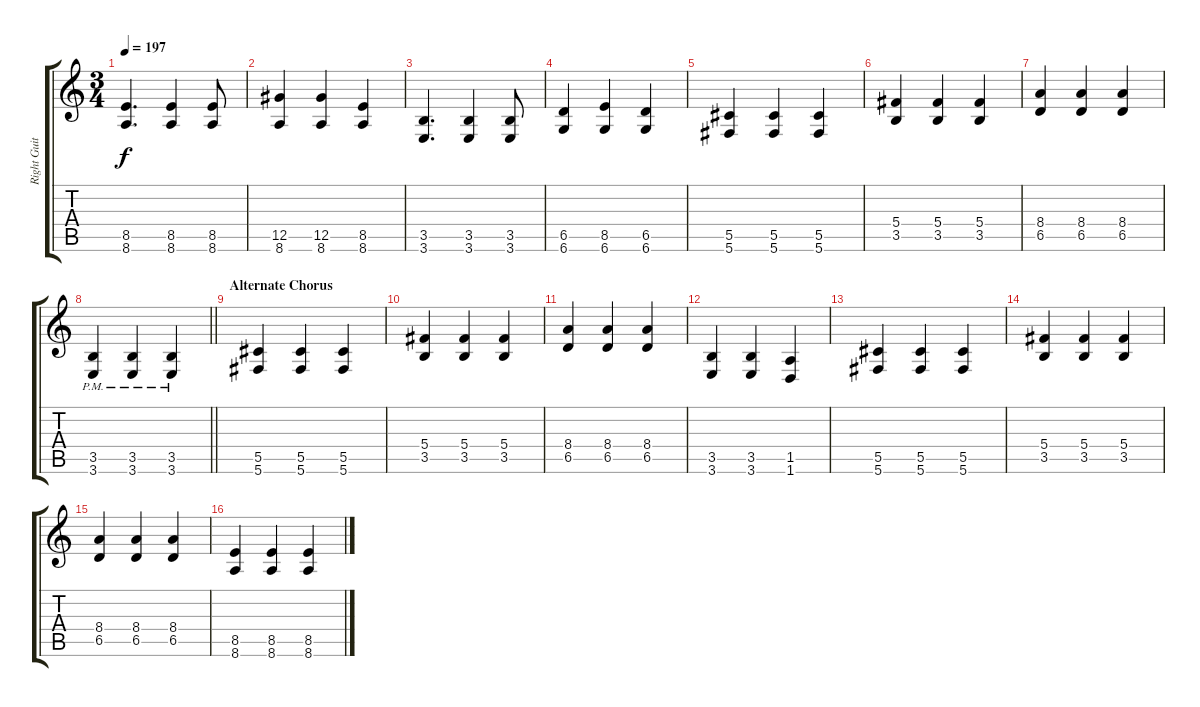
\track ("Right Guitar" "Right Guit") {instrument distortionguitar}
\staff {score tabs}
\tuning (Eb4 Bb3 Gb3 Db3 Ab2 Db2) {hide}
\ts (3 4)
\tempo 197
\clef g2
\ks c
(8.5 8.6).4{d dy f} (8.5 8.6).4 (8.5 8.6).8 |
(12.5 8.6).4 (12.5 8.6).4 (8.5 8.6).4 |
(3.5 3.6).4{d} (3.5 3.6).4 (3.5 3.6).8 |
(6.5 6.6).4 (8.5 6.6).4 (6.5 6.6).4 |
(5.5 5.6).4 (5.5 5.6).4 (5.5 5.6).4 |
(5.4 3.5).4 (5.4 3.5).4 (5.4 3.5).4 |
(8.4 6.5).4 (8.4 6.5).4 (8.4 6.5).4 |
\barLineRight lightlight
(3.5{pm} 3.6{pm}).4 (3.5{pm} 3.6{pm}).4 (3.5{pm} 3.6{pm}).4 |
\section ("" "Alternate Chorus")
(5.5 5.6).4 (5.5 5.6).4 (5.5 5.6).4 |
(5.4 3.5).4 (5.4 3.5).4 (5.4 3.5).4 |
(8.4 6.5).4 (8.4 6.5).4 (8.4 6.5).4 |
(3.5 3.6).4 (3.5 3.6).4 (1.5 1.6).4 |
(5.5 5.6).4 (5.5 5.6).4 (5.5 5.6).4 |
(5.4 3.5).4 (5.4 3.5).4 (5.4 3.5).4 |
(8.4 6.5).4 (8.4 6.5).4 (8.4 6.5).4 |
(8.5 8.6).4 (8.5 8.6).4 (8.5 8.6).4
